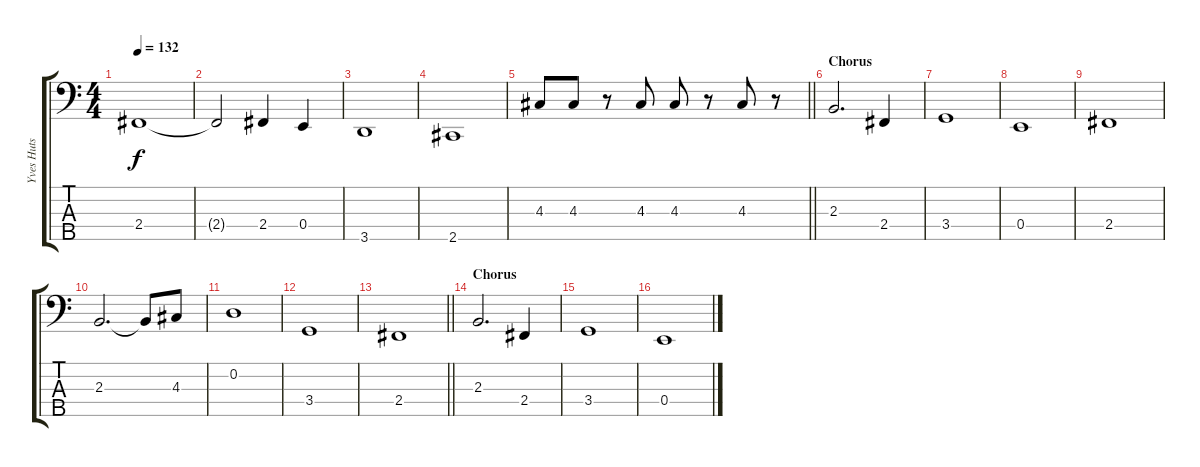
\track ("Yves Huts" "Yves Huts") {instrument electricbassfinger}
\staff {score tabs}
\tuning (G2 D2 A1 E1 B0) {hide}
\ts (4 4)
\tempo 132
\clef f4
\ks c
2.4.1{dy f} |
2.4{t}.2 2.4.4 0.4.4 |
3.5.1 |
2.5.1 |
\barLineRight lightlight
4.3.8 4.3.8 r.8 4.3.8 4.3.8 r.8 4.3.8 r.8 |
\section ("" "Chorus")
2.3.2{d} 2.4.4 |
3.4.1 |
0.4.1 |
2.4.1 |
2.3.2{d} 2.3{t}.8 4.3.8 |
0.2.1 |
3.4.1 |
\barLineRight lightlight
2.4.1 |
\section ("" "Chorus")
2.3.2{d} 2.4.4 |
3.4.1 |
0.4.1
